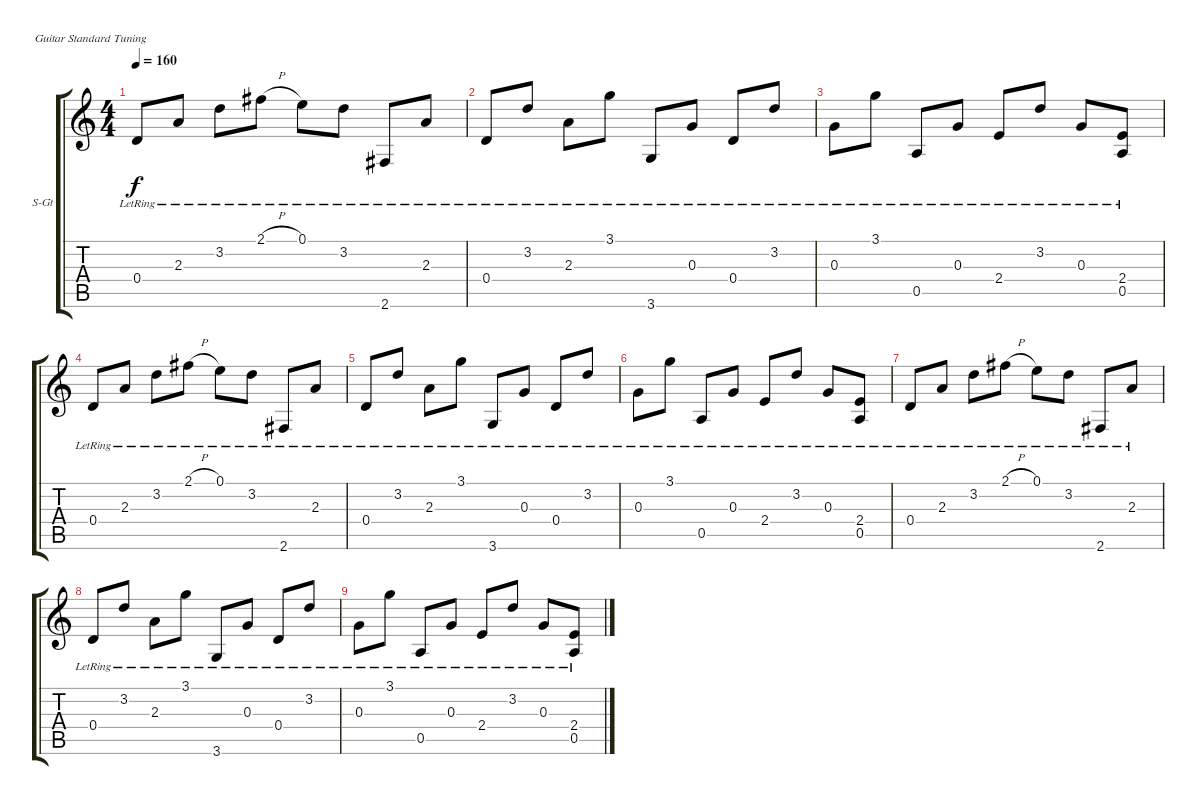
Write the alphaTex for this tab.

\bracketExtendMode groupsimilarinstruments
\firstSystemTrackNameOrientation horizontal
\otherSystemsTrackNameOrientation horizontal
\track ("Pista 1" "S-Gt") {instrument acousticguitarsteel}
\staff {score tabs}
\tuning (E4 B3 G3 D3 A2 E2)
\ts (4 4)
\tempo 160
\clef g2
\ks c
0.4{lr}.8{dy f} 2.3{lr}.8 3.2{lr}.8 2.1{h lr}.8 0.1{lr}.8 3.2{lr}.8 2.6{lr}.8 2.3{lr}.8 |
0.4{lr}.8 3.2{lr}.8 2.3{lr}.8 3.1{lr}.8 3.6{lr}.8 0.3{lr}.8 0.4{lr}.8 3.2{lr}.8 |
0.3{lr}.8 3.1{lr}.8 0.5{lr}.8 0.3{lr}.8 2.4{lr}.8 3.2{lr}.8 0.3{lr}.8 (2.4{lr} 0.5{lr}).8 |
0.4{lr}.8 2.3{lr}.8 3.2{lr}.8 2.1{h lr}.8 0.1{lr}.8 3.2{lr}.8 2.6{lr}.8 2.3{lr}.8 |
0.4{lr}.8 3.2{lr}.8 2.3{lr}.8 3.1{lr}.8 3.6{lr}.8 0.3{lr}.8 0.4{lr}.8 3.2{lr}.8 |
0.3{lr}.8 3.1{lr}.8 0.5{lr}.8 0.3{lr}.8 2.4{lr}.8 3.2{lr}.8 0.3{lr}.8 (2.4{lr} 0.5{lr}).8 |
0.4{lr}.8 2.3{lr}.8 3.2{lr}.8 2.1{h lr}.8 0.1{lr}.8 3.2{lr}.8 2.6{lr}.8 2.3{lr}.8 |
0.4{lr}.8 3.2{lr}.8 2.3{lr}.8 3.1{lr}.8 3.6{lr}.8 0.3{lr}.8 0.4{lr}.8 3.2{lr}.8 |
0.3{lr}.8 3.1{lr}.8 0.5{lr}.8 0.3{lr}.8 2.4{lr}.8 3.2{lr}.8 0.3{lr}.8 (2.4{lr} 0.5{lr}).8
